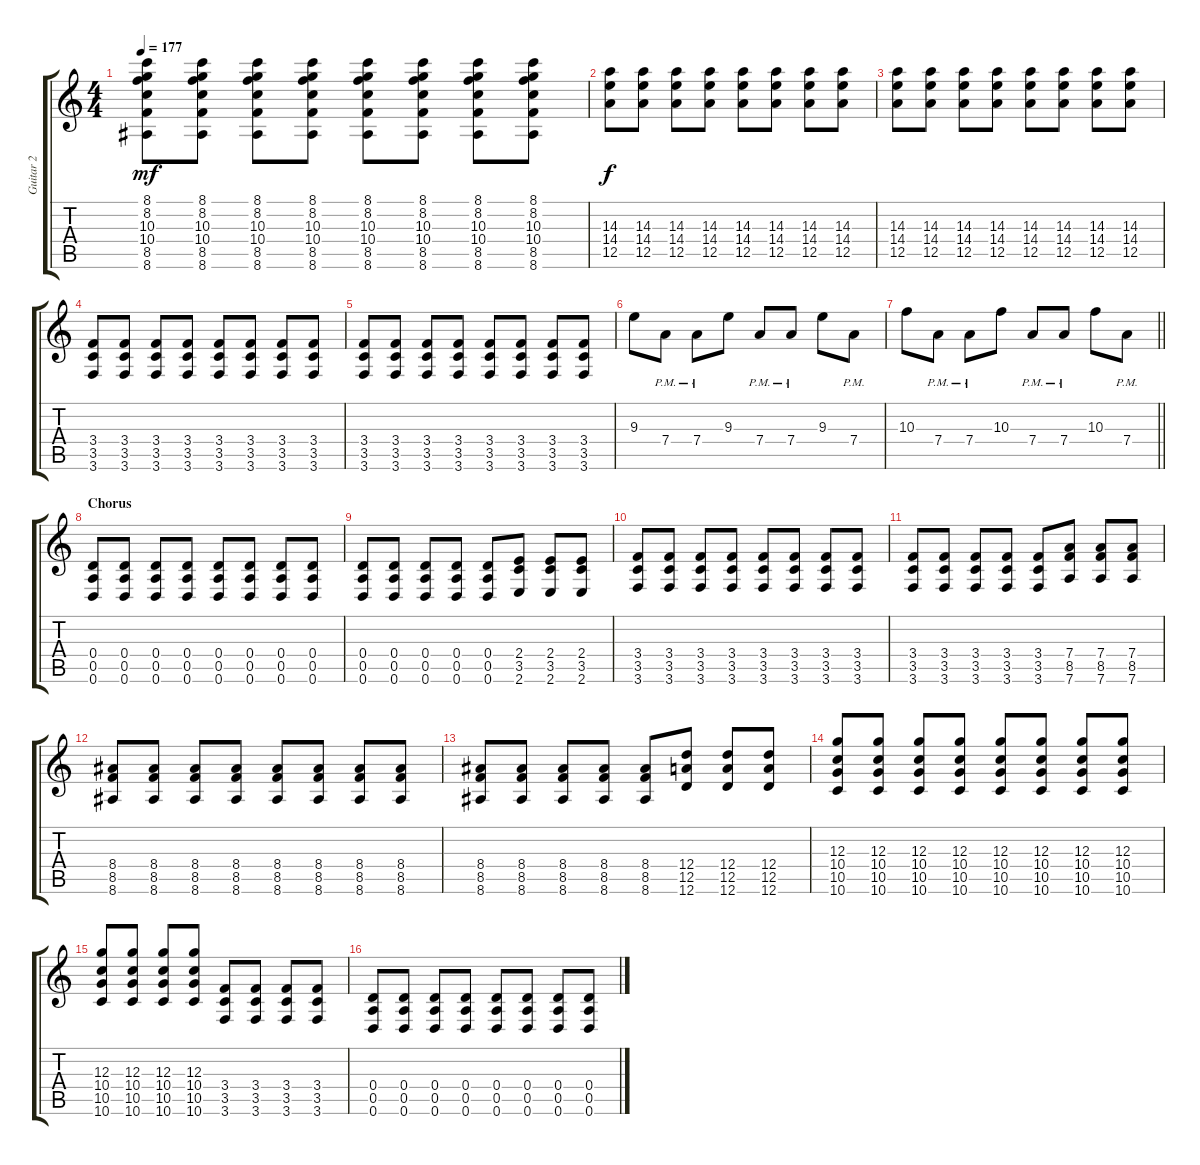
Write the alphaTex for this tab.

\track ("Guitar 2" "Guitar 2") {instrument distortionguitar}
\staff {score tabs}
\tuning (E4 B3 G3 D3 A2 D2) {hide}
\ts (4 4)
\tempo 177
\clef g2
\ks c
(8.1 8.2 10.3 10.4 8.5 8.6).8{dy mf} (8.1 8.2 10.3 10.4 8.5 8.6).8 (8.1 8.2 10.3 10.4 8.5 8.6).8 (8.1 8.2 10.3 10.4 8.5 8.6).8 (8.1 8.2 10.3 10.4 8.5 8.6).8 (8.1 8.2 10.3 10.4 8.5 8.6).8 (8.1 8.2 10.3 10.4 8.5 8.6).8 (8.1 8.2 10.3 10.4 8.5 8.6).8 |
(14.3 14.4 12.5).8{dy f} (14.3 14.4 12.5).8 (14.3 14.4 12.5).8 (14.3 14.4 12.5).8 (14.3 14.4 12.5).8 (14.3 14.4 12.5).8 (14.3 14.4 12.5).8 (14.3 14.4 12.5).8 |
(14.3 14.4 12.5).8 (14.3 14.4 12.5).8 (14.3 14.4 12.5).8 (14.3 14.4 12.5).8 (14.3 14.4 12.5).8 (14.3 14.4 12.5).8 (14.3 14.4 12.5).8 (14.3 14.4 12.5).8 |
(3.4 3.5 3.6).8 (3.4 3.5 3.6).8 (3.4 3.5 3.6).8 (3.4 3.5 3.6).8 (3.4 3.5 3.6).8 (3.4 3.5 3.6).8 (3.4 3.5 3.6).8 (3.4 3.5 3.6).8 |
(3.4 3.5 3.6).8 (3.4 3.5 3.6).8 (3.4 3.5 3.6).8 (3.4 3.5 3.6).8 (3.4 3.5 3.6).8 (3.4 3.5 3.6).8 (3.4 3.5 3.6).8 (3.4 3.5 3.6).8 |
9.3.8 7.4{pm}.8 7.4{pm}.8 9.3.8 7.4{pm}.8 7.4{pm}.8 9.3.8 7.4{pm}.8 |
\barLineRight lightlight
10.3.8 7.4{pm}.8 7.4{pm}.8 10.3.8 7.4{pm}.8 7.4{pm}.8 10.3.8 7.4{pm}.8 |
\section ("" "Chorus")
(0.4 0.5 0.6).8 (0.4 0.5 0.6).8 (0.4 0.5 0.6).8 (0.4 0.5 0.6).8 (0.4 0.5 0.6).8 (0.4 0.5 0.6).8 (0.4 0.5 0.6).8 (0.4 0.5 0.6).8 |
(0.4 0.5 0.6).8 (0.4 0.5 0.6).8 (0.4 0.5 0.6).8 (0.4 0.5 0.6).8 (0.4 0.5 0.6).8 (2.4 3.5 2.6).8 (2.4 3.5 2.6).8 (2.4 3.5 2.6).8 |
(3.4 3.5 3.6).8 (3.4 3.5 3.6).8 (3.4 3.5 3.6).8 (3.4 3.5 3.6).8 (3.4 3.5 3.6).8 (3.4 3.5 3.6).8 (3.4 3.5 3.6).8 (3.4 3.5 3.6).8 |
(3.4 3.5 3.6).8 (3.4 3.5 3.6).8 (3.4 3.5 3.6).8 (3.4 3.5 3.6).8 (3.4 3.5 3.6).8 (7.4 8.5 7.6).8 (7.4 8.5 7.6).8 (7.4 8.5 7.6).8 |
(8.4 8.5 8.6).8 (8.4 8.5 8.6).8 (8.4 8.5 8.6).8 (8.4 8.5 8.6).8 (8.4 8.5 8.6).8 (8.4 8.5 8.6).8 (8.4 8.5 8.6).8 (8.4 8.5 8.6).8 |
(8.4 8.5 8.6).8 (8.4 8.5 8.6).8 (8.4 8.5 8.6).8 (8.4 8.5 8.6).8 (8.4 8.5 8.6).8 (12.4 12.5 12.6).8 (12.4 12.5 12.6).8 (12.4 12.5 12.6).8 |
(12.3 10.4 10.5 10.6).8 (12.3 10.4 10.5 10.6).8 (12.3 10.4 10.5 10.6).8 (12.3 10.4 10.5 10.6).8 (12.3 10.4 10.5 10.6).8 (12.3 10.4 10.5 10.6).8 (12.3 10.4 10.5 10.6).8 (12.3 10.4 10.5 10.6).8 |
(12.3 10.4 10.5 10.6).8 (12.3 10.4 10.5 10.6).8 (12.3 10.4 10.5 10.6).8 (12.3 10.4 10.5 10.6).8 (3.4 3.5 3.6).8 (3.4 3.5 3.6).8 (3.4 3.5 3.6).8 (3.4 3.5 3.6).8 |
(0.4 0.5 0.6).8 (0.4 0.5 0.6).8 (0.4 0.5 0.6).8 (0.4 0.5 0.6).8 (0.4 0.5 0.6).8 (0.4 0.5 0.6).8 (0.4 0.5 0.6).8 (0.4 0.5 0.6).8
